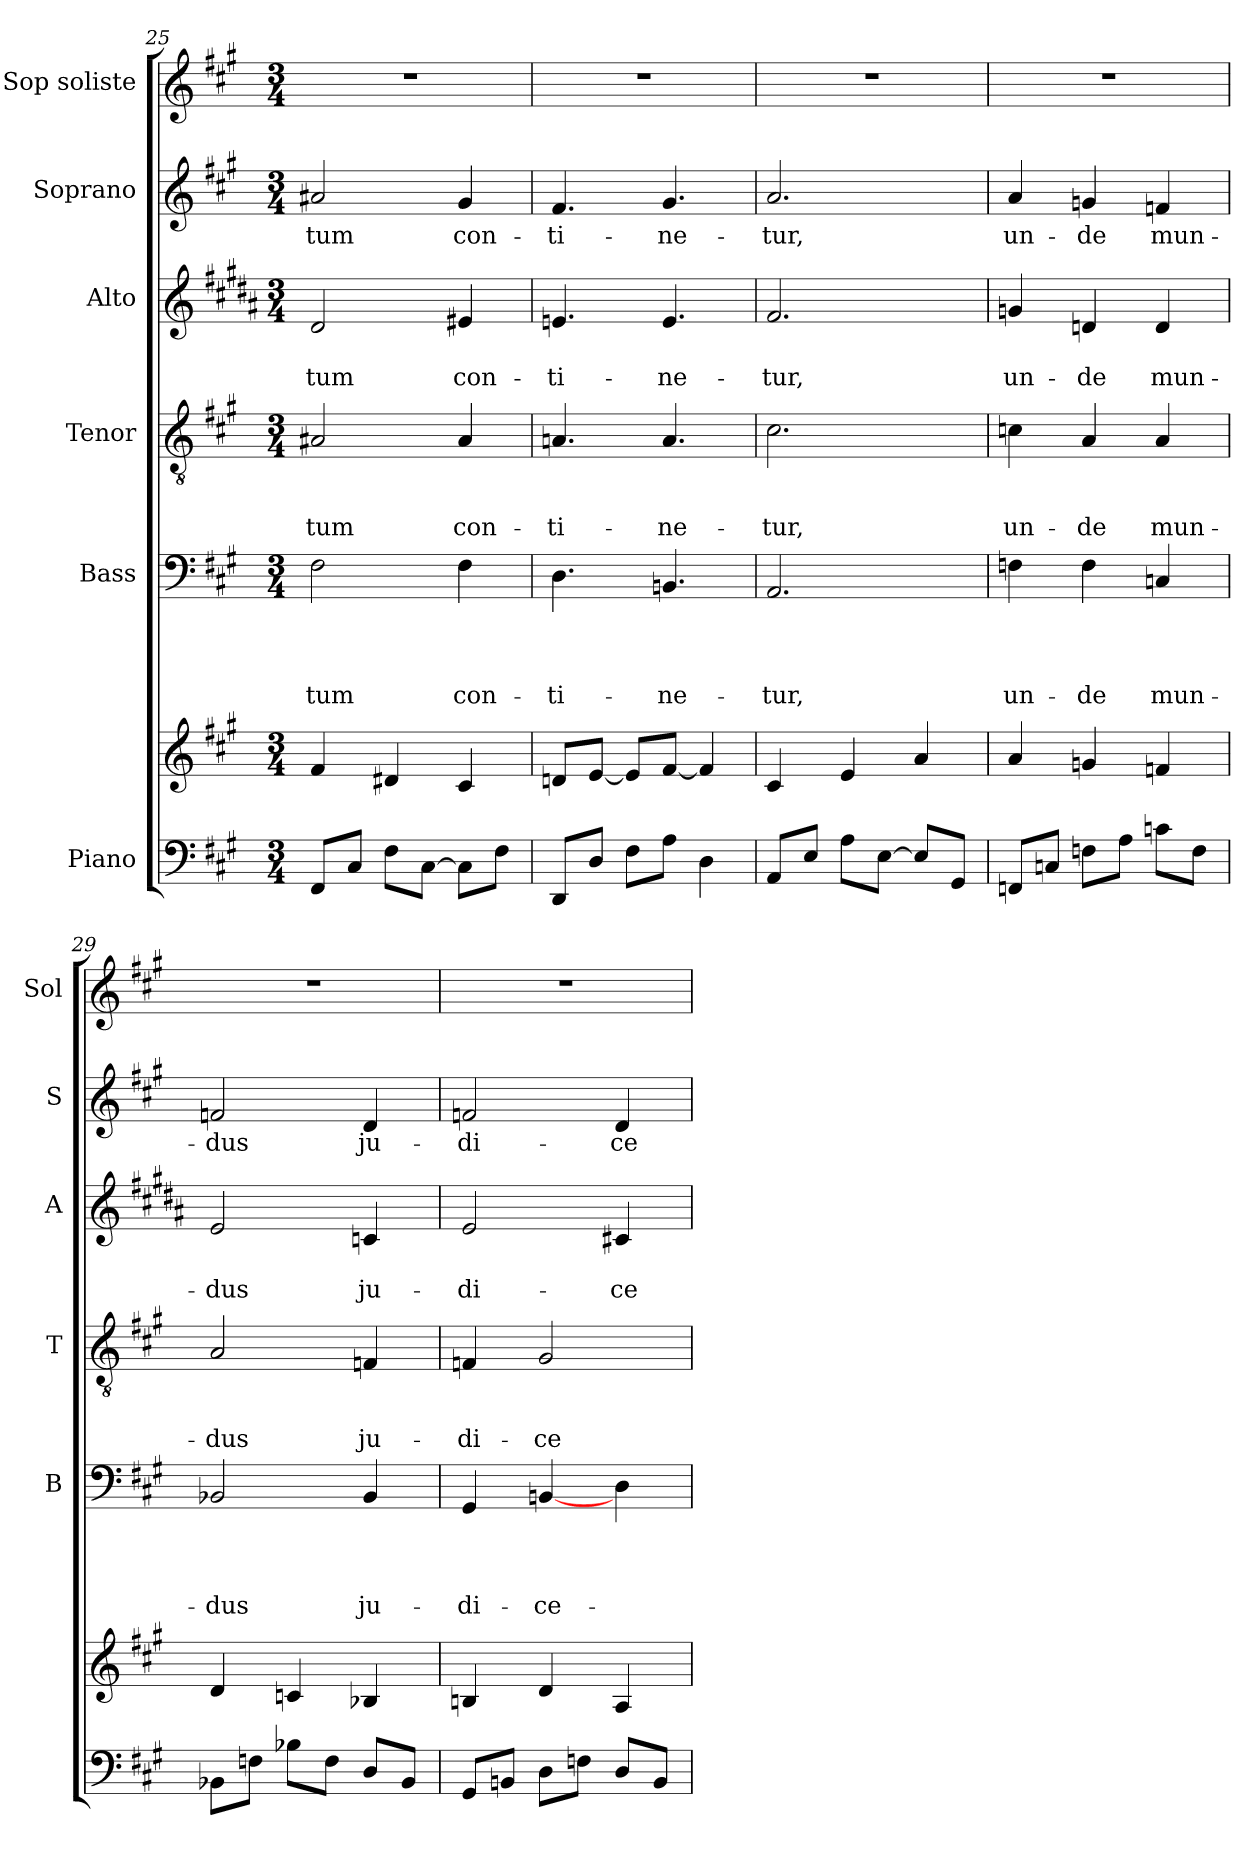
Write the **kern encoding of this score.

**kern	**kern	**kern	**text	**text	**text	**text	**kern	**text	**text	**text	**kern	**text	**text	**kern	**text	**kern
*part6	*part6	*part5	*part5	*part5	*part5	*part5	*part4	*part4	*part4	*part4	*part3	*part3	*part3	*part2	*part2	*part1
*staff7	*staff6	*staff5	*staff5	*staff5	*staff5	*staff5	*staff4	*staff4	*staff4	*staff4	*staff3	*staff3	*staff3	*staff2	*staff2	*staff1
*I"Piano	*	*I"Bass	*	*	*	*	*I"Tenor	*	*	*	*I"Alto	*	*	*I"Soprano	*	*I"Sop soliste
*	*	*I'B	*	*	*	*	*I'T	*	*	*	*I'A	*	*	*I'S	*	*I'Sol
*clefF4	*clefG2	*clefF4	*	*	*	*	*clefGv2	*	*	*	*clefG2	*	*	*clefG2	*	*clefG2
*	*	*	*	*	*	*	*	*	*	*	*ITrd1c2	*	*	*	*	*
*k[f#c#g#]	*k[f#c#g#]	*k[f#c#g#]	*	*	*	*	*k[f#c#g#]	*	*	*	*k[f#c#g#]	*	*	*k[f#c#g#]	*	*k[f#c#g#]
*A:	*A:	*A:	*	*	*	*	*A:	*	*	*	*A:	*	*	*A:	*	*A:
*M3/4	*M3/4	*M3/4	*	*	*	*	*M3/4	*	*	*	*M3/4	*	*	*M3/4	*	*M3/4
=25	=25	=25	=25	=25	=25	=25	=25	=25	=25	=25	=25	=25	=25	=25	=25	=25
!	!	!	!	!	!	!LO:LY:b	!	!	!	!	!	!	!	!	!	!
!	!	!	!	!	!	!	!	!	!	!LO:LY:b	!	!	!	!	!	!
!	!	!	!	!	!	!	!	!	!	!	!	!	!LO:LY:b	!	!	!
!	!	!	!	!	!	!	!	!	!	!	!	!	!	!	!LO:LY:b	!
8FF#/L	4f#i/	2F#i\	.	.	.	-tum	2A#X/	.	.	-tum	2c#/	.	-tum	2a#X/	-tum	2.r
8C#/J	.	.	.	.	.	.	.	.	.	.	.	.	.	.	.	.
8F#\L	4d#X/	.	.	.	.	.	.	.	.	.	.	.	.	.	.	.
[8C#\J	.	.	.	.	.	.	.	.	.	.	.	.	.	.	.	.
!	!	!	!	!	!	!LO:LY:b	!	!	!	!	!	!	!	!	!	!
!	!	!	!	!	!	!	!	!	!	!LO:LY:b	!	!	!	!	!	!
!	!	!	!	!	!	!	!	!	!	!	!	!	!LO:LY:b	!	!	!
!	!	!	!	!	!	!	!	!	!	!	!	!	!	!	!LO:LY:b	!
8C#\L]	4c#/	4F#\	.	.	.	con-	4A#/	.	.	con-	4d#X/	.	con-	4g#/	con-	.
8F#\J	.	.	.	.	.	.	.	.	.	.	.	.	.	.	.	.
=26	=26	=26	=26	=26	=26	=26	=26	=26	=26	=26	=26	=26	=26	=26	=26	=26
!	!	!	!	!	!	!LO:LY:b	!	!	!	!	!	!	!	!	!	!
!	!	!	!	!	!	!	!	!	!	!LO:LY:b	!	!	!	!	!	!
!	!	!	!	!	!	!	!	!	!	!	!	!	!LO:LY:b	!	!	!
!	!	!	!	!	!	!	!	!	!	!	!	!	!	!	!LO:LY:b	!
8DD/L	8dni/L	4.D\	.	.	.	-ti-	4.Ani/	.	.	-ti-	4.dni/	.	-ti-	4.f#/	-ti-	2.r
8D/J	[8e/J	.	.	.	.	.	.	.	.	.	.	.	.	.	.	.
8F#\L	8e/L]	.	.	.	.	.	.	.	.	.	.	.	.	.	.	.
!	!	!	!	!	!	!LO:LY:b	!	!	!	!	!	!	!	!	!	!
!	!	!	!	!	!	!	!	!	!	!LO:LY:b	!	!	!	!	!	!
!	!	!	!	!	!	!	!	!	!	!	!	!	!LO:LY:b	!	!	!
!	!	!	!	!	!	!	!	!	!	!	!	!	!	!	!LO:LY:b	!
8A\J	[8f#/J	4.BBni/	.	.	.	-ne-	4.A/	.	.	-ne-	4.d/	.	-ne-	4.g#/	-ne-	.
4D\	4f#/]	.	.	.	.	.	.	.	.	.	.	.	.	.	.	.
=27	=27	=27	=27	=27	=27	=27	=27	=27	=27	=27	=27	=27	=27	=27	=27	=27
!	!	!	!	!	!	!LO:LY:b	!	!	!	!	!	!	!	!	!	!
!	!	!	!	!	!	!	!	!	!	!LO:LY:b	!	!	!	!	!	!
!	!	!	!	!	!	!	!	!	!	!	!	!	!LO:LY:b	!	!	!
!	!	!	!	!	!	!	!	!	!	!	!	!	!	!	!LO:LY:b	!
8AA/L	4c#/	2.AA/	.	.	.	-tur,	2.c#\	.	.	-tur,	2.e/	.	-tur,	2.a/	-tur,	2.r
8E/J	.	.	.	.	.	.	.	.	.	.	.	.	.	.	.	.
8A\L	4e/	.	.	.	.	.	.	.	.	.	.	.	.	.	.	.
[8E\J	.	.	.	.	.	.	.	.	.	.	.	.	.	.	.	.
8E/L]	4a/	.	.	.	.	.	.	.	.	.	.	.	.	.	.	.
8GG#/J	.	.	.	.	.	.	.	.	.	.	.	.	.	.	.	.
=28	=28	=28	=28	=28	=28	=28	=28	=28	=28	=28	=28	=28	=28	=28	=28	=28
!	!	!	!	!	!	!LO:LY:b	!	!	!	!	!	!	!	!	!	!
!	!	!	!	!	!	!	!	!	!	!LO:LY:b	!	!	!	!	!	!
!	!	!	!	!	!	!	!	!	!	!	!	!	!LO:LY:b	!	!	!
!	!	!	!	!	!	!	!	!	!	!	!	!	!	!	!LO:LY:b	!
8FFn/L	4a/	4Fn\	.	.	.	un-	4cn\	.	.	un-	4fn/	.	un-	4a/	un-	2.r
8Cn/J	.	.	.	.	.	.	.	.	.	.	.	.	.	.	.	.
!	!	!	!	!	!	!LO:LY:b	!	!	!	!	!	!	!	!	!	!
!	!	!	!	!	!	!	!	!	!	!LO:LY:b	!	!	!	!	!	!
!	!	!	!	!	!	!	!	!	!	!	!	!	!LO:LY:b	!	!	!
!	!	!	!	!	!	!	!	!	!	!	!	!	!	!	!LO:LY:b	!
8Fn\L	4gn/	4F\	.	.	.	-de	4A/	.	.	-de	4cn/	.	-de	4gn/	-de	.
8A\J	.	.	.	.	.	.	.	.	.	.	.	.	.	.	.	.
!	!	!	!	!	!	!LO:LY:b	!	!	!	!	!	!	!	!	!	!
!	!	!	!	!	!	!	!	!	!	!LO:LY:b	!	!	!	!	!	!
!	!	!	!	!	!	!	!	!	!	!	!	!	!LO:LY:b	!	!	!
!	!	!	!	!	!	!	!	!	!	!	!	!	!	!	!LO:LY:b	!
8cn\L	4fn/	4Cn/	.	.	.	mun-	4A/	.	.	mun-	4c/	.	mun-	4fn/	mun-	.
8F\J	.	.	.	.	.	.	.	.	.	.	.	.	.	.	.	.
=29	=29	=29	=29	=29	=29	=29	=29	=29	=29	=29	=29	=29	=29	=29	=29	=29
!	!	!	!	!	!	!LO:LY:b	!	!	!	!	!	!	!	!	!	!
!	!	!	!	!	!	!	!	!	!	!LO:LY:b	!	!	!	!	!	!
!	!	!	!	!	!	!	!	!	!	!	!	!	!LO:LY:b	!	!	!
!	!	!	!	!	!	!	!	!	!	!	!	!	!	!	!LO:LY:b	!
8BB-X\L	4d/	2BB-X/	.	.	.	-dus	2A/	.	.	-dus	2d/	.	-dus	2fn/	-dus	2.r
8Fn\J	.	.	.	.	.	.	.	.	.	.	.	.	.	.	.	.
8B-X\L	4cn/	.	.	.	.	.	.	.	.	.	.	.	.	.	.	.
8F\J	.	.	.	.	.	.	.	.	.	.	.	.	.	.	.	.
!	!	!	!	!	!	!LO:LY:b	!	!	!	!	!	!	!	!	!	!
!	!	!	!	!	!	!	!	!	!	!LO:LY:b	!	!	!	!	!	!
!	!	!	!	!	!	!	!	!	!	!	!	!	!LO:LY:b	!	!	!
!	!	!	!	!	!	!	!	!	!	!	!	!	!	!	!LO:LY:b	!
8D/L	4B-X/	4BB-/	.	.	.	ju-	4Fn/	.	.	ju-	4B-X/	.	ju-	4d/	ju-	.
8BB-/J	.	.	.	.	.	.	.	.	.	.	.	.	.	.	.	.
!!LO:PB:g=z
=30	=30	=30	=30	=30	=30	=30	=30	=30	=30	=30	=30	=30	=30	=30	=30	=30
!	!	!	!	!	!	!LO:LY:b	!	!	!	!	!	!	!	!	!	!
!	!	!	!	!	!	!	!	!	!	!LO:LY:b	!	!	!	!	!	!
!	!	!	!	!	!	!	!	!	!	!	!	!	!LO:LY:b	!	!	!
!	!	!	!	!	!	!	!	!	!	!	!	!	!	!	!LO:LY:b	!
8GG#/L	4Bni/	4GG#/	.	.	.	-di-	4Fn/	.	.	-di-	2d/	.	-di-	2fn/	-di-	2.r
8BBni/J	.	.	.	.	.	.	.	.	.	.	.	.	.	.	.	.
!	!	!	!	!	!	!LO:LY:b	!	!	!	!	!	!	!	!	!	!
!	!	!	!	!	!	!	!	!	!	!LO:LY:b	!	!	!	!	!	!
8D\L	4d/	[4BBni/	.	.	.	-ce-	2G#/	.	.	-ce-	.	.	.	.	.	.
8Fn\J	.	.	.	.	.	.	.	.	.	.	.	.	.	.	.	.
!	!	!	!	!	!	!	!	!	!	!	!	!	!LO:LY:b	!	!	!
!	!	!	!	!	!	!	!	!	!	!	!	!	!	!	!LO:LY:b	!
8D/L	4A/	4D\	.	.	.	.	.	.	.	.	4Bni/	.	-ce-	4d/	-ce-	.
8BB/J	.	.	.	.	.	.	.	.	.	.	.	.	.	.	.	.
=	=	=	=	=	=	=	=	=	=	=	=	=	=	=	=	=
*-	*-	*-	*-	*-	*-	*-	*-	*-	*-	*-	*-	*-	*-	*-	*-	*-
